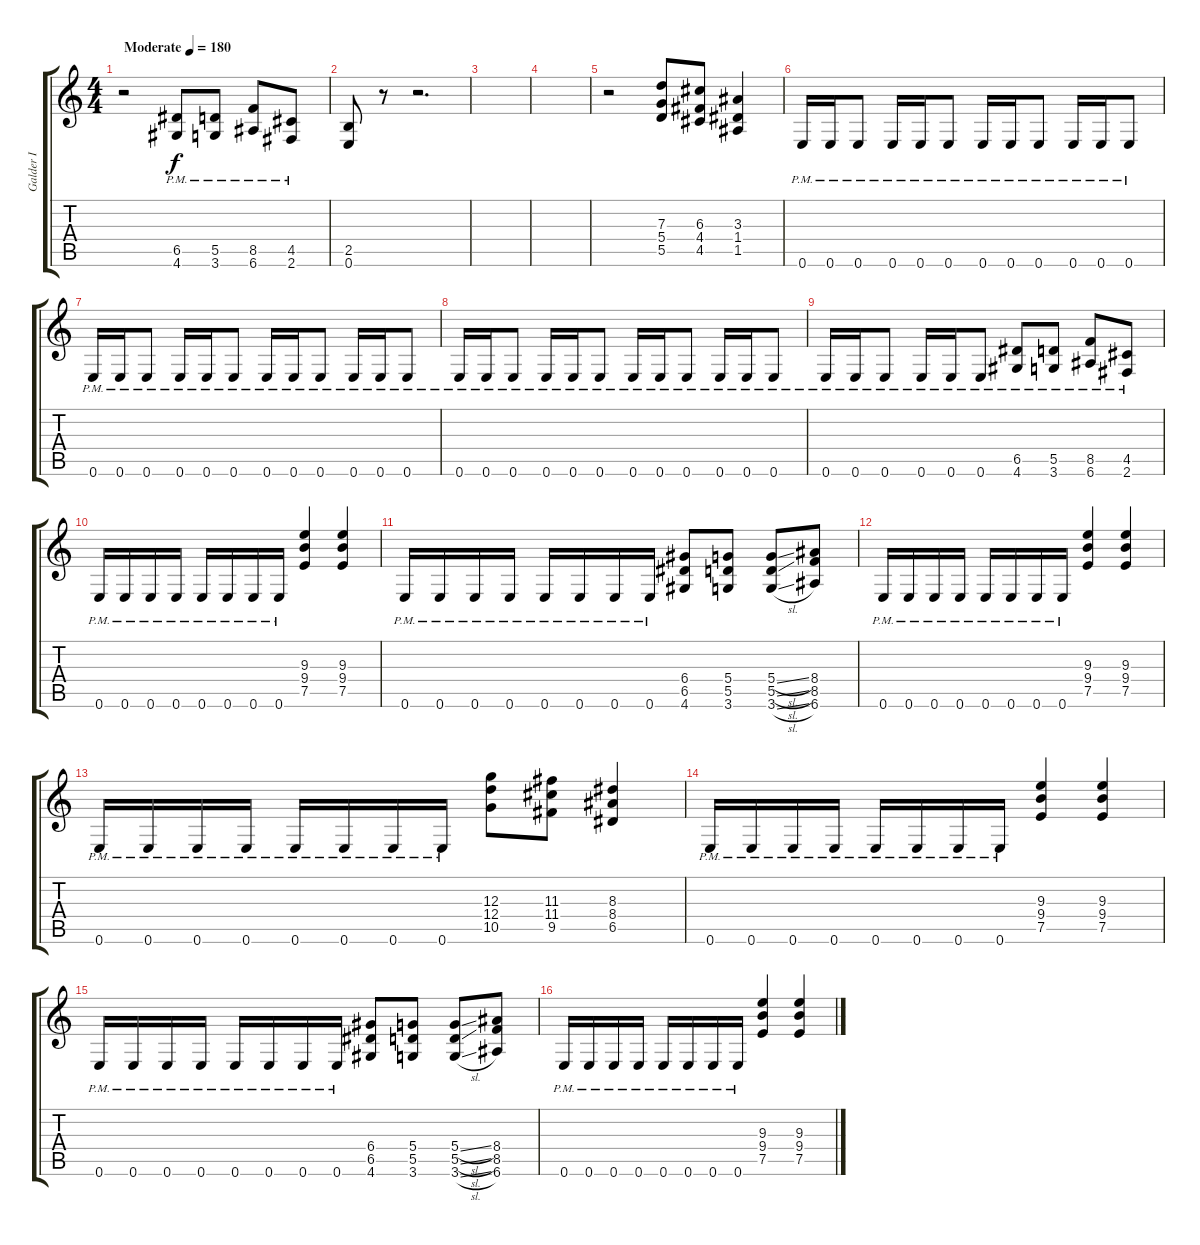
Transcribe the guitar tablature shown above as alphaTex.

\track ("Galder I" "Galder I") {instrument distortionguitar}
\staff {score tabs}
\tuning (E4 B3 G3 D3 A2 E2) {hide}
\ts (4 4)
\tempo (180 "Moderate")
\clef g2
\ks c
r.2{dy f instrument distortionguitar} (6.5{pm} 4.6{pm}).8 (5.5{pm} 3.6{pm}).8 (8.5{pm} 6.6{pm}).8 (4.5{pm} 2.6{pm}).8 |
(2.5 0.6).8 r.8 r.2{d} |
|
|
r.2 (7.3 5.4 5.5).8 (6.3 4.4 4.5).8 (3.3 1.4 1.5).4 |
0.6{pm}.16 0.6{pm}.16 0.6{pm}.8 0.6{pm}.16 0.6{pm}.16 0.6{pm}.8 0.6{pm}.16 0.6{pm}.16 0.6{pm}.8 0.6{pm}.16 0.6{pm}.16 0.6{pm}.8 |
0.6{pm}.16 0.6{pm}.16 0.6{pm}.8 0.6{pm}.16 0.6{pm}.16 0.6{pm}.8 0.6{pm}.16 0.6{pm}.16 0.6{pm}.8 0.6{pm}.16 0.6{pm}.16 0.6{pm}.8 |
0.6{pm}.16 0.6{pm}.16 0.6{pm}.8 0.6{pm}.16 0.6{pm}.16 0.6{pm}.8 0.6{pm}.16 0.6{pm}.16 0.6{pm}.8 0.6{pm}.16 0.6{pm}.16 0.6{pm}.8 |
0.6{pm}.16 0.6{pm}.16 0.6{pm}.8 0.6{pm}.16 0.6{pm}.16 0.6{pm}.8 (6.5{pm} 4.6{pm}).8 (5.5{pm} 3.6{pm}).8 (8.5{pm} 6.6{pm}).8 (4.5{pm} 2.6{pm}).8 |
0.6{pm}.16 0.6{pm}.16 0.6{pm}.16 0.6{pm}.16 0.6{pm}.16 0.6{pm}.16 0.6{pm}.16 0.6{pm}.16 (9.3 9.4 7.5).4 (9.3 9.4 7.5).4 |
0.6{pm}.16 0.6{pm}.16 0.6{pm}.16 0.6{pm}.16 0.6{pm}.16 0.6{pm}.16 0.6{pm}.16 0.6{pm}.16 (6.4 6.5 4.6).8 (5.4 5.5 3.6).8 (5.4{sl} 5.5{sl} 3.6{sl}).8 (8.4 8.5 6.6).8 |
0.6{pm}.16 0.6{pm}.16 0.6{pm}.16 0.6{pm}.16 0.6{pm}.16 0.6{pm}.16 0.6{pm}.16 0.6{pm}.16 (9.3 9.4 7.5).4 (9.3 9.4 7.5).4 |
0.6{pm}.16 0.6{pm}.16 0.6{pm}.16 0.6{pm}.16 0.6{pm}.16 0.6{pm}.16 0.6{pm}.16 0.6{pm}.16 (12.3 12.4 10.5).8 (11.3 11.4 9.5).8 (8.3 8.4 6.5).4 |
0.6{pm}.16 0.6{pm}.16 0.6{pm}.16 0.6{pm}.16 0.6{pm}.16 0.6{pm}.16 0.6{pm}.16 0.6{pm}.16 (9.3 9.4 7.5).4 (9.3 9.4 7.5).4 |
0.6{pm}.16 0.6{pm}.16 0.6{pm}.16 0.6{pm}.16 0.6{pm}.16 0.6{pm}.16 0.6{pm}.16 0.6{pm}.16 (6.4 6.5 4.6).8 (5.4 5.5 3.6).8 (5.4{sl} 5.5{sl} 3.6{sl}).8 (8.4 8.5 6.6).8 |
0.6{pm}.16 0.6{pm}.16 0.6{pm}.16 0.6{pm}.16 0.6{pm}.16 0.6{pm}.16 0.6{pm}.16 0.6{pm}.16 (9.3 9.4 7.5).4 (9.3 9.4 7.5).4
